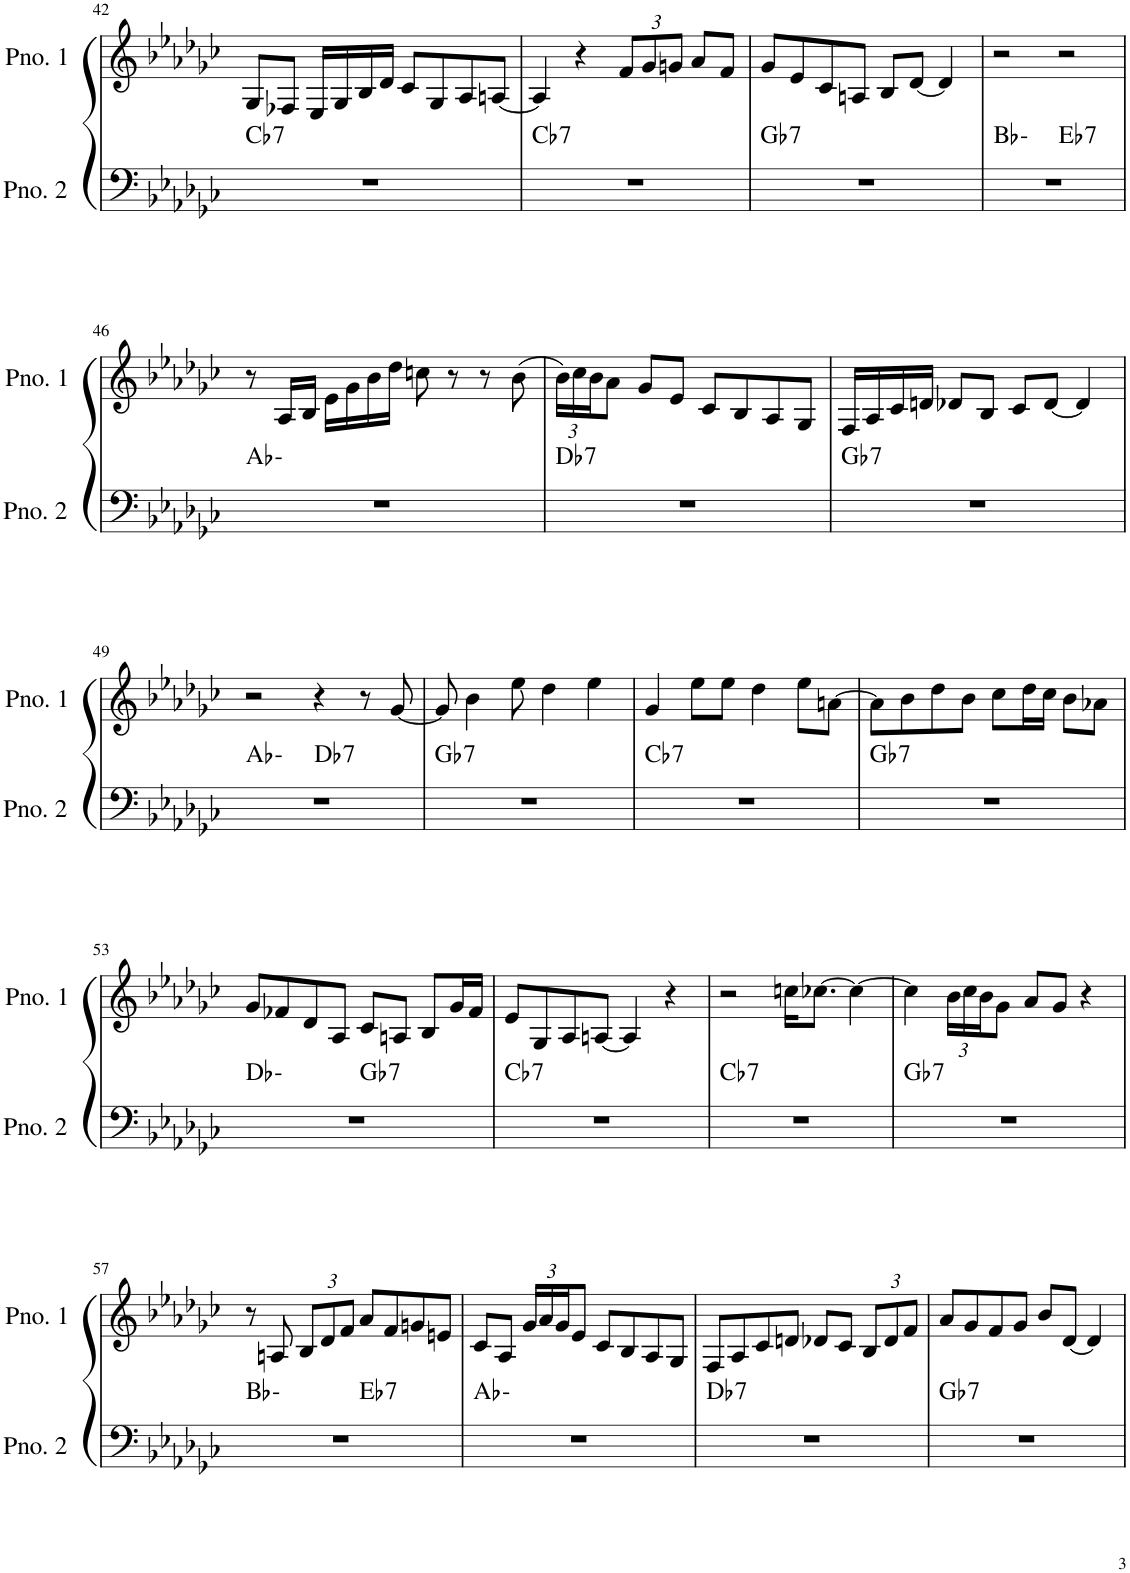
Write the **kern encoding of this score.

**kern	**harte	**kern
*part2	*part2	*part1
*staff2	*	*staff1
*I"ピアノ 2	*	*I"ピアノ 1
!!LO:PB:g=z
*clefF4	*	*clefG2
*k[b-e-a-d-g-c-]	*	*k[b-e-a-d-g-c-]
*M4/4	*	*M4/4
=42	=42	=42
!	!LO:H:kt=7	!
1r	Cb:7	8G-/L
.	.	8F-X/J
.	.	16E-/LL
.	.	16G-/
.	.	16B-/
.	.	16d-/JJ
.	.	8c-/L
.	.	8G-/
.	.	8A-/
.	.	[8An/J
=43	=43	=43
!	!LO:H:kt=7	!
1r	Cb:7	4A/]
.	.	4r
*	*	*Xbrackettup
.	.	12f/L
.	.	12g-/
.	.	12gn/J
.	.	8a-/L
.	.	8f/J
=44	=44	=44
!	!LO:H:kt=7	!
1r	Gb:7	8g-/L
.	.	8e-/
.	.	8c-/
.	.	8An/J
.	.	8B-/L
.	.	[8d-/J
.	.	4d-/]
=45	=45	=45
*^	*	*
1r	2ryy	Bb:min	2r
!	!	!LO:H:kt=7	!
.	2ryy	Eb:7	2r
*v	*v	*	*
!!LO:LB:g=z
=46	=46	=46
1r	Ab:min	8r
.	.	16A-/LL
.	.	16B-/JJ
.	.	16e-\LL
.	.	16g-\
.	.	16b-\
.	.	16dd-\JJ
.	.	8ccn\
.	.	8r
.	.	8r
.	.	(8b-\
=47	=47	=47
!	!LO:H:kt=7	!
1r	Db:7	24b-\LL)
.	.	24cc-\
.	.	24b-\J
.	.	8a-\J
.	.	8g-/L
.	.	8e-/J
.	.	8c-/L
.	.	8B-/
.	.	8A-/
.	.	8G-/J
=48	=48	=48
!	!LO:H:kt=7	!
1r	Gb:7	16F/LL
.	.	16A-/
.	.	16c-/
.	.	16dn/JJ
.	.	8d-X/L
.	.	8B-/J
.	.	8c-/L
.	.	[8d-/J
.	.	4d-/]
!!LO:LB:g=z
=49	=49	=49
*^	*	*
1r	2ryy	Ab:min	2r
!	!	!LO:H:kt=7	!
.	2ryy	Db:7	4r
.	.	.	8r
.	.	.	[8g-/
=50	=50	=50	=50
!	!	!LO:H:kt=7	!
*v	*v	*	*
1r	Gb:7	8g-/]
.	.	4b-\
.	.	8ee-\
.	.	4dd-\
.	.	4ee-\
=51	=51	=51
!	!LO:H:kt=7	!
1r	Cb:7	4g-/
.	.	8ee-\L
.	.	8ee-\J
.	.	4dd-\
.	.	8ee-\L
.	.	[8an\J
=52	=52	=52
!	!LO:H:kt=7	!
1r	Gb:7	8a\L]
.	.	8b-\
.	.	8dd-\
.	.	8b-\J
.	.	8cc-\L
.	.	16dd-\L
.	.	16cc-\JJ
.	.	8b-\L
.	.	8a-X\J
!!LO:LB:g=z
=53	=53	=53
*^	*	*
1r	2ryy	Db:min	8g-/L
.	.	.	8f-X/
.	.	.	8d-/
.	.	.	8A-/J
!	!	!LO:H:kt=7	!
.	2ryy	Gb:7	8c-/L
.	.	.	8An/J
.	.	.	8B-/L
.	.	.	16g-/L
.	.	.	16f-/JJ
=54	=54	=54	=54
!	!	!LO:H:kt=7	!
*v	*v	*	*
1r	Cb:7	8e-/L
.	.	8G-/
.	.	8A-/
.	.	[8An/J
.	.	4A/]
.	.	4r
=55	=55	=55
!	!LO:H:kt=7	!
1r	Cb:7	2r
.	.	16ccn\KL
.	.	[8.cc-X\J
.	.	4cc-\_
=56	=56	=56
!	!LO:H:kt=7	!
1r	Gb:7	4cc-\]
.	.	24b-\LL
.	.	24cc-\
.	.	24b-\J
.	.	8g-\J
.	.	8a-/L
.	.	8g-/J
.	.	4r
!!LO:LB:g=z
=57	=57	=57
*^	*	*
1r	2ryy	Bb:min	8r
.	.	.	8An/
.	.	.	12B-/L
.	.	.	12d-/
.	.	.	12f/J
!	!	!LO:H:kt=7	!
.	2ryy	Eb:7	8a-/L
.	.	.	8f/
.	.	.	8gn/
.	.	.	8en/J
*v	*v	*	*
=58	=58	=58
1r	Ab:min	8c-/L
.	.	8A-/J
.	.	24g-/LL
.	.	24a-/
.	.	24g-/J
.	.	8e-/J
.	.	8c-/L
.	.	8B-/
.	.	8A-/
.	.	8G-/J
=59	=59	=59
!	!LO:H:kt=7	!
1r	Db:7	8F/L
.	.	8A-/
.	.	8c-/
.	.	8dn/J
.	.	8d-X/L
.	.	8c-/J
.	.	12B-/L
.	.	12d-/
.	.	12f/J
=60	=60	=60
!	!LO:H:kt=7	!
1r	Gb:7	8a-/L
.	.	8g-/
.	.	8f/
.	.	8g-/J
.	.	8b-/L
.	.	[8d-/J
.	.	4d-/]
=	=	=
*-	*-	*-
